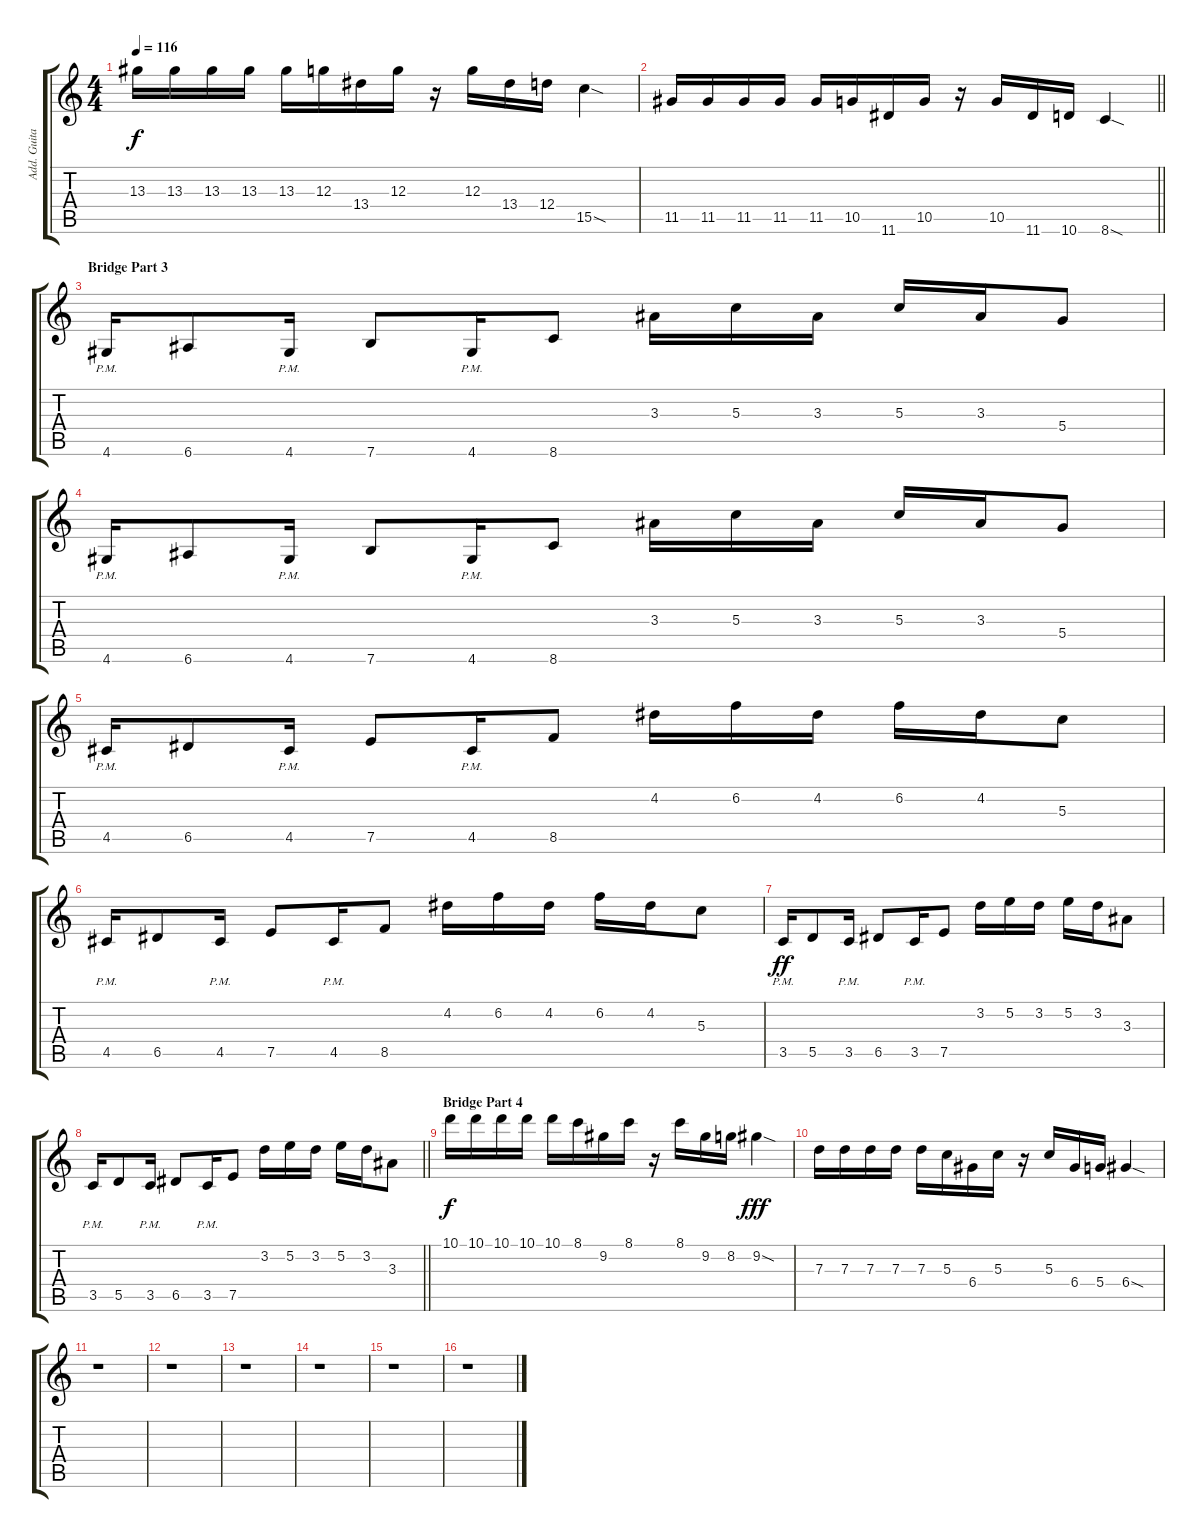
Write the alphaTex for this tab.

\track ("Add. Guitar" "Add. Guita") {instrument overdrivenguitar}
\staff {score tabs}
\tuning (E4 B3 G3 D3 A2 E2) {hide}
\ts (4 4)
\tempo 116
\clef g2
\ks c
13.3.16{dy f} 13.3.16 13.3.16 13.3.16 13.3.16 12.3.16 13.4.16 12.3.16 r.16 12.3.16 13.4.16 12.4.16 15.5{sod}.4 |
\barLineRight lightlight
11.5.16 11.5.16 11.5.16 11.5.16 11.5.16 10.5.16 11.6.16 10.5.16 r.16 10.5.16 11.6.16 10.6.16 8.6{sod}.4 |
\section ("" "Bridge Part 3")
4.6{pm}.16 6.6.8 4.6{pm}.16 7.6.8 4.6{pm}.16 8.6.8 3.3.16 5.3.16 3.3.16 5.3.16 3.3.16 5.4.8 |
4.6{pm}.16 6.6.8 4.6{pm}.16 7.6.8 4.6{pm}.16 8.6.8 3.3.16 5.3.16 3.3.16 5.3.16 3.3.16 5.4.8 |
4.5{pm}.16 6.5.8 4.5{pm}.16 7.5.8 4.5{pm}.16 8.5.8 4.2.16 6.2.16 4.2.16 6.2.16 4.2.16 5.3.8 |
4.5{pm}.16 6.5.8 4.5{pm}.16 7.5.8 4.5{pm}.16 8.5.8 4.2.16 6.2.16 4.2.16 6.2.16 4.2.16 5.3.8 |
3.5{pm}.16{dy ff} 5.5.8 3.5{pm}.16 6.5.8 3.5{pm}.16 7.5.8 3.2.16 5.2.16 3.2.16 5.2.16 3.2.16 3.3.8 |
\barLineRight lightlight
3.5{pm}.16 5.5.8 3.5{pm}.16 6.5.8 3.5{pm}.16 7.5.8 3.2.16 5.2.16 3.2.16 5.2.16 3.2.16 3.3.8 |
\section ("" "Bridge Part 4")
10.1.16{dy f} 10.1.16 10.1.16 10.1.16 10.1.16 8.1.16 9.2.16 8.1.16 r.16 8.1.16 9.2.16 8.2.16 9.2{sod}.4{dy fff} |
7.3.16 7.3.16 7.3.16 7.3.16 7.3.16 5.3.16 6.4.16 5.3.16 r.16 5.3.16 6.4.16 5.4.16 6.4{sod}.4 |
r.1 |
r.1 |
r.1 |
r.1 |
r.1 |
r.1
